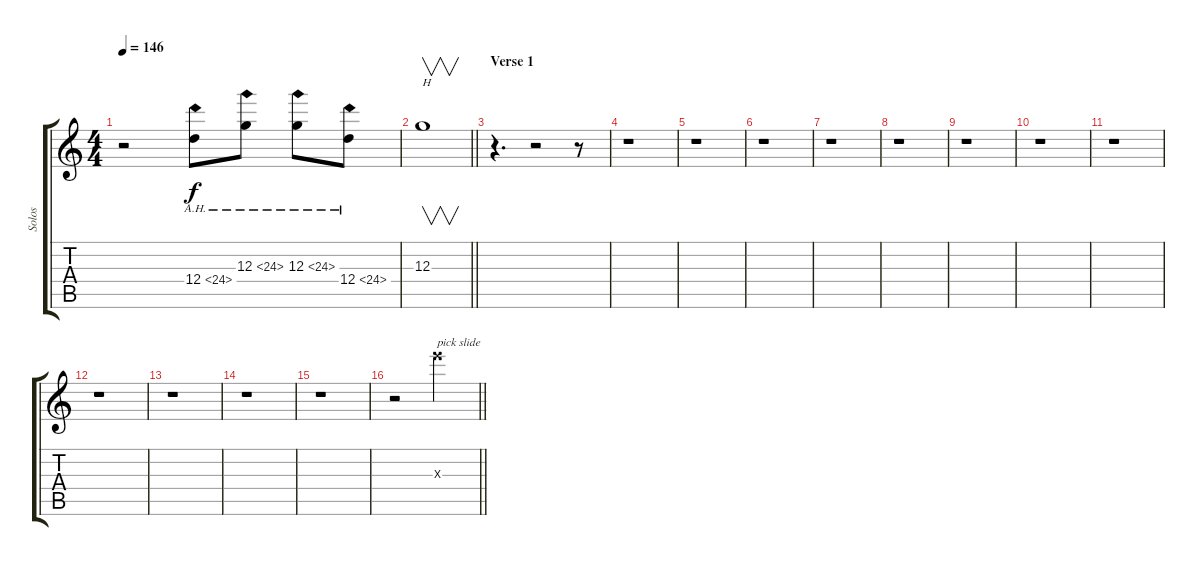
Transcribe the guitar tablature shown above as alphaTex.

\track ("Solos" "Solos") {instrument overdrivenguitar}
\staff {score tabs}
\tuning (E4 B3 G3 D3 A2 E2) {hide}
\ts (4 4)
\tempo 146
\clef g2
\ks c
r.2{dy f} 12.4{ah 12}.8 12.3{ah 12}.8 12.3{ah 12}.8 12.4{ah 12}.8 |
\barLineRight lightlight
12.3.1{v txt "H"} |
\section ("" "Verse 1")
r.4{d} r.2 r.8 |
r.1 |
r.1 |
r.1 |
r.1 |
r.1 |
r.1 |
r.1 |
r.1 |
r.1 |
r.1 |
r.1 |
r.1 |
\barLineRight lightlight
r.2 21.3{x}.2{txt "pick slide"}
